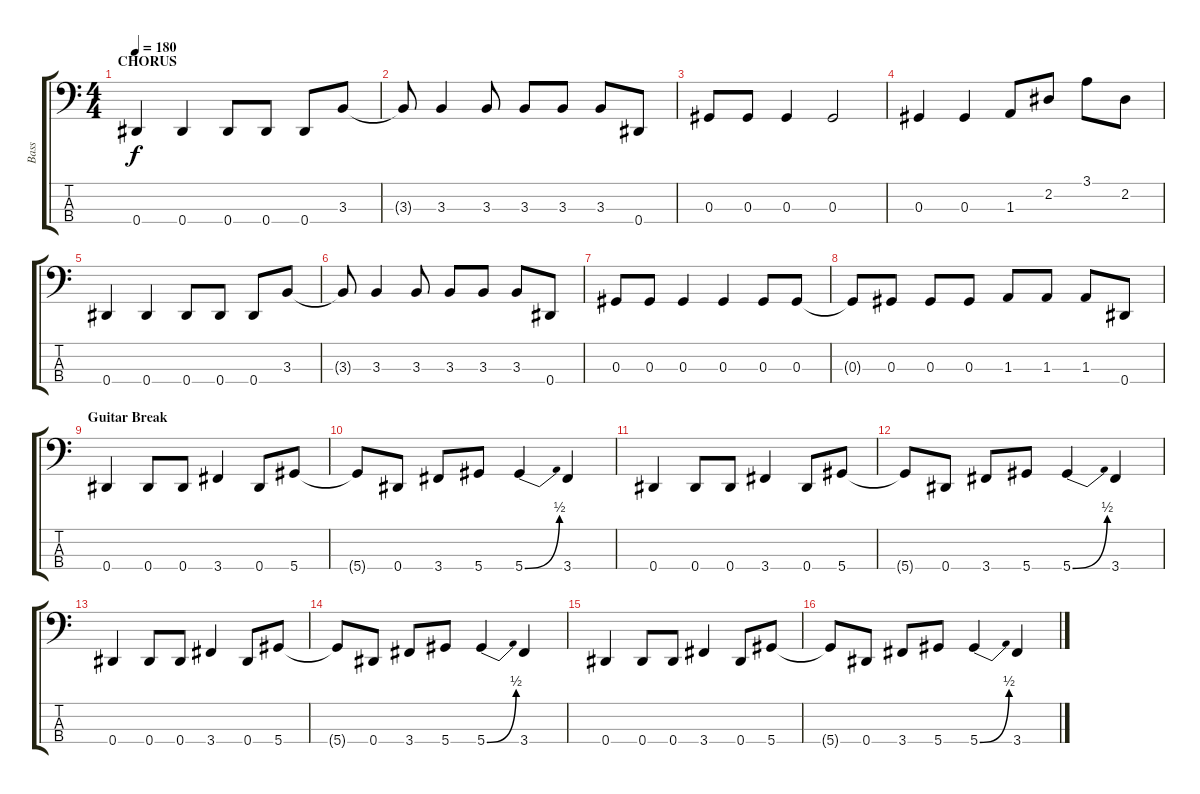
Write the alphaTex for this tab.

\track ("Bass" "Bass") {instrument electricbasspick}
\staff {score tabs}
\tuning (Gb2 Db2 Ab1 Eb1) {hide}
\ts (4 4)
\section ("" "CHORUS")
\tempo 180
\clef f4
\ks c
0.4.4{dy f} 0.4.4 0.4.8 0.4.8 0.4.8 3.3.8 |
3.3{t}.8 3.3.4 3.3.8 3.3.8 3.3.8 3.3.8 0.4.8 |
0.3.8 0.3.8 0.3.4 0.3.2 |
0.3.4 0.3.4 1.3.8 2.2.8 3.1.8 2.2.8 |
0.4.4 0.4.4 0.4.8 0.4.8 0.4.8 3.3.8 |
3.3{t}.8 3.3.4 3.3.8 3.3.8 3.3.8 3.3.8 0.4.8 |
0.3.8 0.3.8 0.3.4 0.3.4 0.3.8 0.3.8 |
0.3{t}.8 0.3.8 0.3.8 0.3.8 1.3.8 1.3.8 1.3.8 0.4.8 |
\section ("" "Guitar Break")
0.4.4 0.4.8 0.4.8 3.4.4 0.4.8 5.4.8 |
5.4{t}.8 0.4.8 3.4.8 5.4.8 5.4{be (bend 0 0 60 2)}.4 3.4.4 |
0.4.4 0.4.8 0.4.8 3.4.4 0.4.8 5.4.8 |
5.4{t}.8 0.4.8 3.4.8 5.4.8 5.4{be (bend 0 0 60 2)}.4 3.4.4 |
0.4.4 0.4.8 0.4.8 3.4.4 0.4.8 5.4.8 |
5.4{t}.8 0.4.8 3.4.8 5.4.8 5.4{be (bend 0 0 60 2)}.4 3.4.4 |
0.4.4 0.4.8 0.4.8 3.4.4 0.4.8 5.4.8 |
5.4{t}.8 0.4.8 3.4.8 5.4.8 5.4{be (bend 0 0 60 2)}.4 3.4.4
